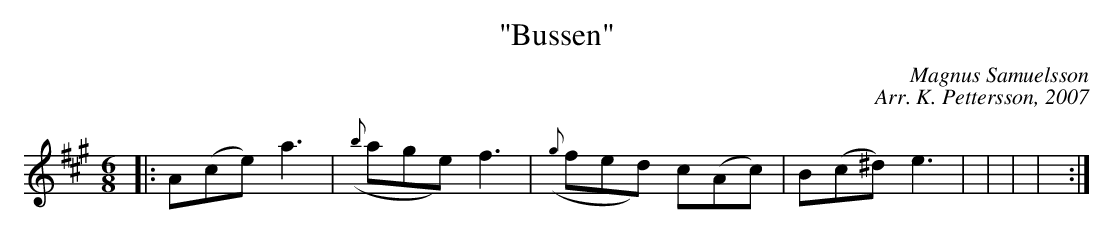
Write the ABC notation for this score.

X:1
T:"Bussen"
C:Magnus Samuelsson
C:Arr. K. Pettersson, 2007
M:6/8
L:1/8
K:A
|: A(ce) a3 | ({b}age) f3 | ({g}fed) c(Ac) | B(c^d) e3 |  |  |  |  :|
|: |  |  | :|
